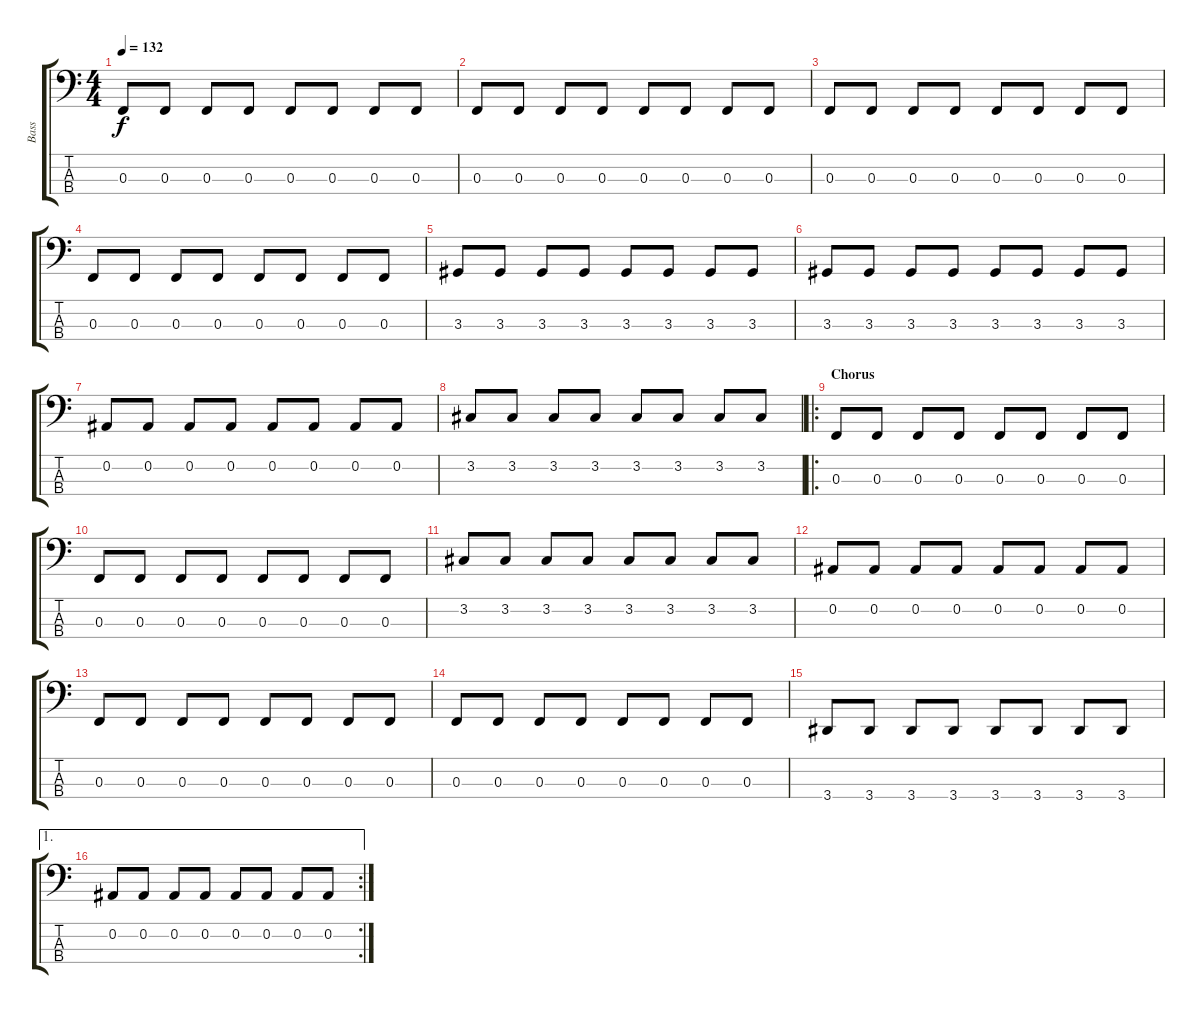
\track ("Bass" "Bass") {instrument electricbassfinger}
\staff {score tabs}
\tuning (Eb2 Bb1 F1 C1) {hide}
\ts (4 4)
\tempo 132
\clef f4
\ks c
0.3.8{dy f} 0.3.8 0.3.8 0.3.8 0.3.8 0.3.8 0.3.8 0.3.8 |
0.3.8 0.3.8 0.3.8 0.3.8 0.3.8 0.3.8 0.3.8 0.3.8 |
0.3.8 0.3.8 0.3.8 0.3.8 0.3.8 0.3.8 0.3.8 0.3.8 |
0.3.8 0.3.8 0.3.8 0.3.8 0.3.8 0.3.8 0.3.8 0.3.8 |
3.3.8 3.3.8 3.3.8 3.3.8 3.3.8 3.3.8 3.3.8 3.3.8 |
3.3.8 3.3.8 3.3.8 3.3.8 3.3.8 3.3.8 3.3.8 3.3.8 |
0.2.8 0.2.8 0.2.8 0.2.8 0.2.8 0.2.8 0.2.8 0.2.8 |
3.2.8 3.2.8 3.2.8 3.2.8 3.2.8 3.2.8 3.2.8 3.2.8 |
\ro
\section ("" "Chorus")
0.3.8 0.3.8 0.3.8 0.3.8 0.3.8 0.3.8 0.3.8 0.3.8 |
0.3.8 0.3.8 0.3.8 0.3.8 0.3.8 0.3.8 0.3.8 0.3.8 |
3.2.8 3.2.8 3.2.8 3.2.8 3.2.8 3.2.8 3.2.8 3.2.8 |
0.2.8 0.2.8 0.2.8 0.2.8 0.2.8 0.2.8 0.2.8 0.2.8 |
0.3.8 0.3.8 0.3.8 0.3.8 0.3.8 0.3.8 0.3.8 0.3.8 |
0.3.8 0.3.8 0.3.8 0.3.8 0.3.8 0.3.8 0.3.8 0.3.8 |
3.4.8 3.4.8 3.4.8 3.4.8 3.4.8 3.4.8 3.4.8 3.4.8 |
\ae 1
\rc 2
0.2.8 0.2.8 0.2.8 0.2.8 0.2.8 0.2.8 0.2.8 0.2.8
